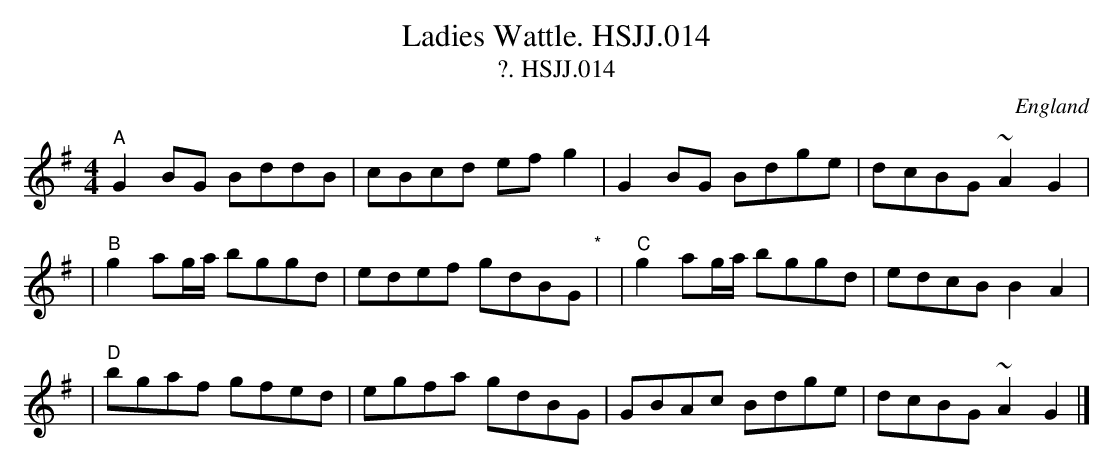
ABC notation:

X:1
T:Ladies Wattle. HSJJ.014
T:?. HSJJ.014
M:4/4
L:1/8
O:England
K:G
"A"G2BG BddB|cBcd efg2|G2BG Bdge|dcBG~A2G2|!
|"B"g2ag/a/ bggd|edef gdBG"*"|
|"C"g2ag/a/ bggd|edcBB2A2|!
|"D"bgaf gfed|egfa gdBG|GBAc Bdge|dcBG~A2G2|]
